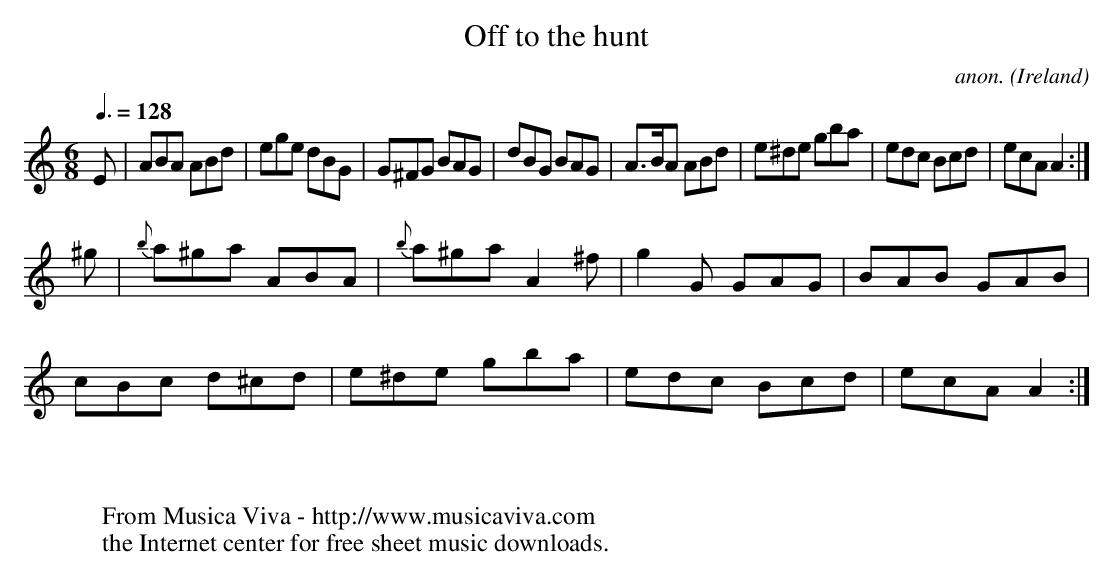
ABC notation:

X:1
T: Off to the hunt
C: anon.
O: Ireland
4.abc
M: 6/8
L: 1/8
Q: 3/8=128
K: Am
E|ABA ABd|ege dBG|G^FG BAG|dBG BAG|A>BA ABd|e^de gba|edc Bcd|ecAA2:|
^g|{b}a^ga ABA|{b}a^ga A2^f|g2G GAG|BAB GAB|
cBc d^cd|e^de gba|edc Bcd|ecAA2:|
W:
W:
W: From Musica Viva - http://www.musicaviva.com
W: the Internet center for free sheet music downloads.
